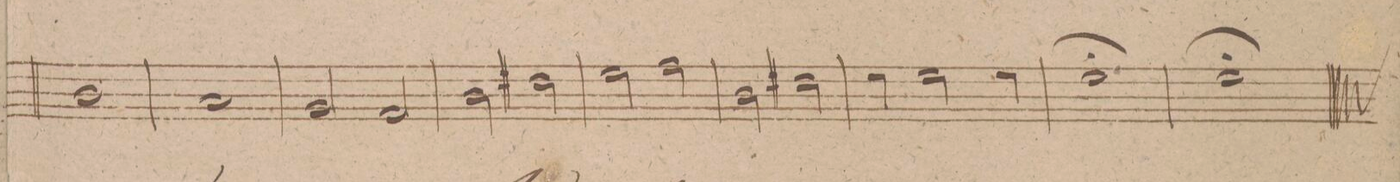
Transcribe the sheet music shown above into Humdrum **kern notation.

**kern	**dynam
*I"Oboe 2do in	*
*clefG2	*
*k[f#]	*
*met(c|)	*
*M2/2	*
1b\	.
=308	=308
1a/	.
=309	=309
2g/	.
2f#/	.
=310	=310
2b\	.
2dd#X\	.
=311	=311
2ee\	.
2ff#\	.
=312	=312
2b\	.
2dd#X\	.
=313	=313
4ee\	.
2ee\	.
4ee\	.
=314	=314
1ee\;	.
=315	=315
1ee\;	.
==	==
*-	*-
